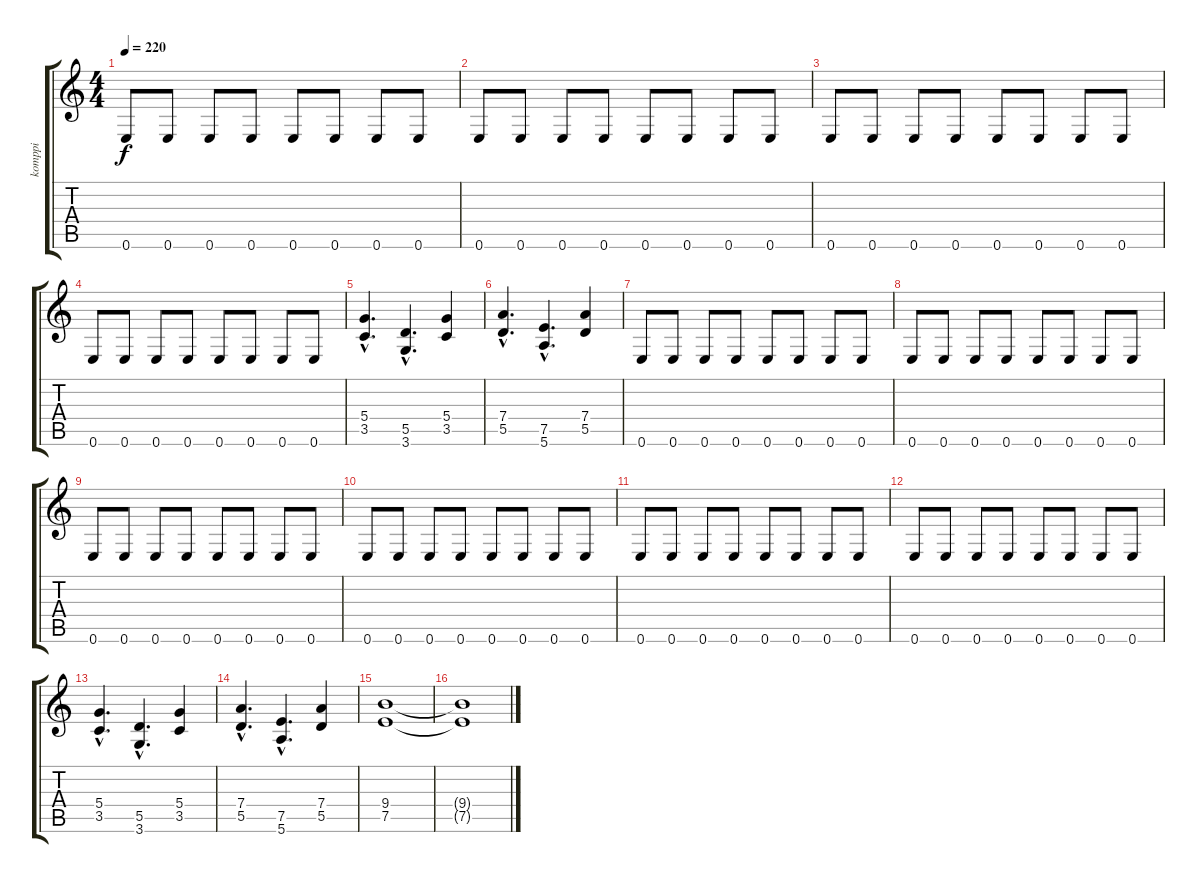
\track ("komppi" "komppi") {instrument distortionguitar}
\staff {score tabs}
\tuning (E4 B3 G3 D3 A2 E2) {hide}
\ts (4 4)
\tempo 220
\clef g2
\ks c
0.6.8{dy f} 0.6.8 0.6.8 0.6.8 0.6.8 0.6.8 0.6.8 0.6.8 |
0.6.8 0.6.8 0.6.8 0.6.8 0.6.8 0.6.8 0.6.8 0.6.8 |
0.6.8 0.6.8 0.6.8 0.6.8 0.6.8 0.6.8 0.6.8 0.6.8 |
0.6.8 0.6.8 0.6.8 0.6.8 0.6.8 0.6.8 0.6.8 0.6.8 |
(5.4{hac} 3.5{hac}).4{d} (5.5{hac} 3.6{hac}).4{d} (5.4 3.5).4 |
(7.4{hac} 5.5{hac}).4{d} (7.5{hac} 5.6{hac}).4{d} (7.4 5.5).4 |
0.6.8 0.6.8 0.6.8 0.6.8 0.6.8 0.6.8 0.6.8 0.6.8 |
0.6.8 0.6.8 0.6.8 0.6.8 0.6.8 0.6.8 0.6.8 0.6.8 |
0.6.8 0.6.8 0.6.8 0.6.8 0.6.8 0.6.8 0.6.8 0.6.8 |
0.6.8 0.6.8 0.6.8 0.6.8 0.6.8 0.6.8 0.6.8 0.6.8 |
0.6.8 0.6.8 0.6.8 0.6.8 0.6.8 0.6.8 0.6.8 0.6.8 |
0.6.8 0.6.8 0.6.8 0.6.8 0.6.8 0.6.8 0.6.8 0.6.8 |
(5.4{hac} 3.5{hac}).4{d} (5.5{hac} 3.6{hac}).4{d} (5.4 3.5).4 |
(7.4{hac} 5.5{hac}).4{d} (7.5{hac} 5.6{hac}).4{d} (7.4 5.5).4 |
(9.4 7.5).1 |
(9.4{t} 7.5{t}).1
